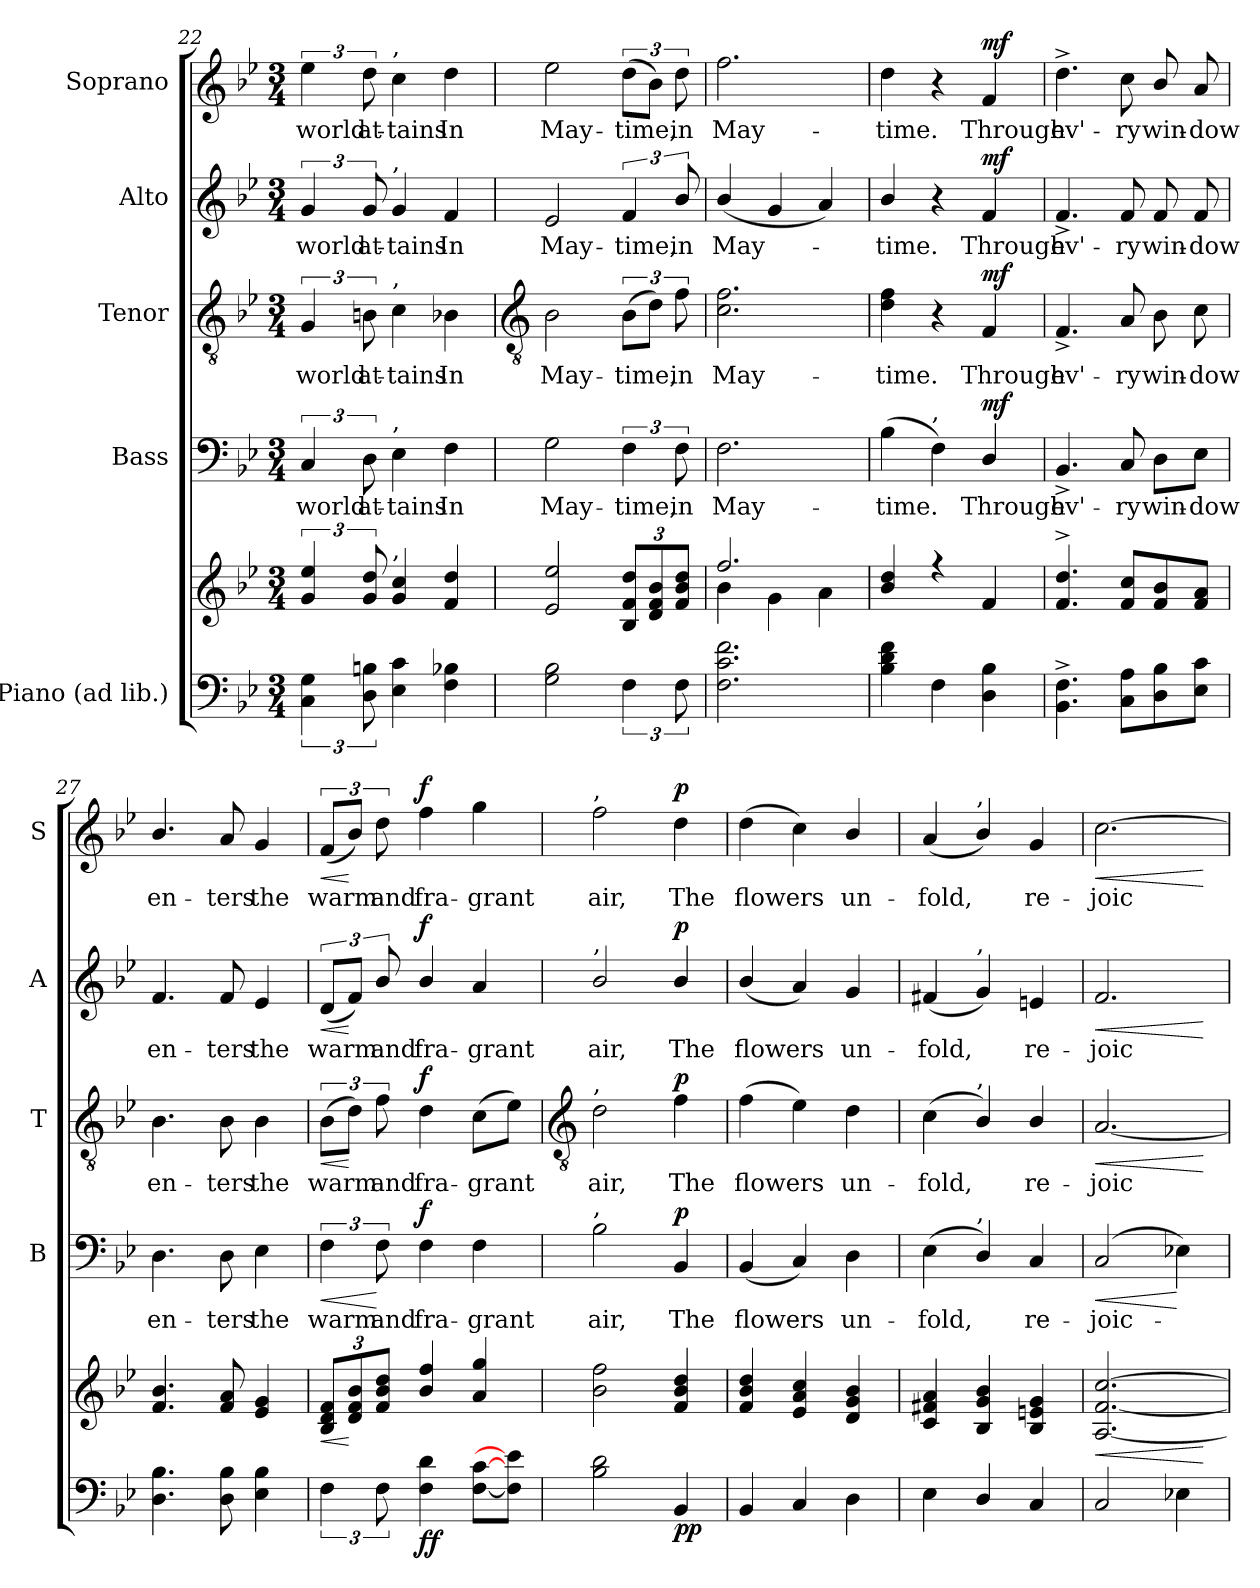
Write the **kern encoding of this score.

**kern	**kern	**dynam	**kern	**text	**dynam	**kern	**text	**dynam	**kern	**text	**dynam	**kern	**text	**dynam
*part5	*part5	*part5	*part4	*part4	*part4	*part3	*part3	*part3	*part2	*part2	*part2	*part1	*part1	*part1
*staff6	*staff5	*staff5/6	*staff4	*staff4	*staff4	*staff3	*staff3	*staff3	*staff2	*staff2	*staff2	*staff1	*staff1	*staff1
*I"Piano (ad lib.)	*	*	*I"Bass	*	*	*I"Tenor	*	*	*I"Alto	*	*	*I"Soprano	*	*
*	*	*	*I'B	*	*	*I'T	*	*	*I'A	*	*	*I'S	*	*
*clefF4	*clefG2	*	*clefF4	*	*	*clefGv2	*	*	*clefG2	*	*	*clefG2	*	*
*k[b-e-]	*k[b-e-]	*	*k[b-e-]	*	*	*k[b-e-]	*	*	*k[b-e-]	*	*	*k[b-e-]	*	*
*B-:	*B-:	*	*B-:	*	*	*B-:	*	*	*B-:	*	*	*B-:	*	*
*M3/4	*M3/4	*	*M3/4	*	*	*M3/4	*	*	*M3/4	*	*	*M3/4	*	*
=22	=22	=22	=22	=22	=22	=22	=22	=22	=22	=22	=22	=22	=22	=22
*	*^	*	*	*	*	*	*	*	*	*	*	*	*	*
!	!	!LO:N:vis=1	!	!	!LO:LY:b	!	!	!LO:LY:b	!	!	!LO:LY:b	!	!	!LO:LY:b	!
6C 6G	6g 6ee-	2.ryy	.	6C	world	.	6G	world	.	6g	world	.	6ee-	world	.
!	!	!	!	!	!LO:LY:b	!	!	!LO:LY:b	!	!	!LO:LY:b	!	!	!LO:LY:b	!
12D 12Bn	12g 12dd	.	.	12D	at-	.	12Bn	at-	.	12g	at-	.	12dd	at-	.
!	!	!	!	!	!	!	!	!	!	!	!	!	!LO:TX:a:t=,	!	!
!	!	!	!	!	!	!	!	!	!	!LO:TX:a:t=,	!	!	!	!	!
!	!	!	!	!	!	!	!LO:TX:a:t=,	!	!	!	!	!	!	!	!
!	!	!	!	!LO:TX:a:t=,	!	!	!	!	!	!	!	!	!	!	!
!	!LO:TX:a:t=,	!	!	!	!	!	!	!	!	!	!	!	!	!	!
!	!	!	!	!	!LO:LY:b	!	!	!LO:LY:b	!	!	!LO:LY:b	!	!	!LO:LY:b	!
4E- 4c	4g 4cc	.	.	4E-	-tains	.	4c	-tains	.	4g	-tains	.	4cc	-tains	.
!	!	!	!	!	!LO:LY:b	!	!	!LO:LY:b	!	!	!LO:LY:b	!	!	!LO:LY:b	!
4F 4B-X	4f 4dd	.	.	4F	In	.	4B-X	In	.	4f	In	.	4dd	In	.
!!LO:LB:g=z
=23	=23	=23	=23	=23	=23	=23	=23	=23	=23	=23	=23	=23	=23	=23	=23
*	*	*	*	*	*	*	*clefGv2	*	*	*	*	*	*	*	*
!	!	!LO:N:vis=1	!	!	!LO:LY:b	!	!	!LO:LY:b	!	!	!LO:LY:b	!	!	!LO:LY:b	!
2G 2B-	2e- 2ee-	2.ryy	.	2G	May-	.	2B-	May-	.	2e-	May-	.	2ee-	May-	.
!	!	!	!	!	!LO:LY:b	!	!	!LO:LY:b	!	!	!LO:LY:b	!	!	!LO:LY:b	!
6F	12B- 12f 12ddL	.	.	6F	-time,	.	(>12B-L	-time,	.	6f	-time,	.	(>12ddL	-time,	.
.	12d 12f 12b-	.	.	.	.	.	12dJ)	.	.	.	.	.	12b-J)	.	.
!	!	!	!	!	!LO:LY:b	!	!	!LO:LY:b	!	!	!LO:LY:b	!	!	!LO:LY:b	!
12F	12f 12b- 12ddJ	.	.	12F	in	.	12f	in	.	12b-/	in	.	12dd	in	.
=24	=24	=24	=24	=24	=24	=24	=24	=24	=24	=24	=24	=24	=24	=24	=24
!	!	!	!	!	!LO:LY:b	!	!	!LO:LY:b	!	!	!LO:LY:b	!	!	!LO:LY:b	!
2.F 2.c 2.f	2.ff/	4b-\	.	2.F	May-	.	2.c 2.f	May-	.	(<4b-/	May-	.	2.ff	May-	.
.	.	4g\	.	.	.	.	.	.	.	4g	.	.	.	.	.
.	.	4a\	.	.	.	.	.	.	.	4a)	.	.	.	.	.
=25	=25	=25	=25	=25	=25	=25	=25	=25	=25	=25	=25	=25	=25	=25	=25
!	!	!LO:N:vis=1	!	!	!LO:LY:b	!	!	!LO:LY:b	!	!	!LO:LY:b	!	!	!LO:LY:b	!
4B- 4d 4f	4b- 4dd	2.ryy	.	(>4B-	-time.	.	4d 4f	-time.	.	4b-/	time.	.	4dd	-time.	.
!	!	!	!	!LO:TX:a:t=,	!	!	!	!	!	!	!	!	!	!	!
4F	4r	.	.	4F)	.	.	4r	.	.	4r	.	.	4r	.	.
!	!	!	!LO:DY:b=2	!	!LO:LY:b	!	!	!LO:LY:b	!	!	!LO:LY:b	!	!	!LO:LY:b	!
!	!	!	!LO:DY:n=1:b	!	!	!LO:DY:b	!	!	!LO:DY:b	!	!	!LO:DY:b	!	!	!LO:DY:b
4D 4B-	4f	.	mf mf	4D/	Through	mf	4F	Through	mf	4f	Through	mf	4f	Through	mf
=26	=26	=26	=26	=26	=26	=26	=26	=26	=26	=26	=26	=26	=26	=26	=26
!	!	!LO:N:vis=1	!	!	!LO:LY:b	!	!	!LO:LY:b	!	!	!LO:LY:b	!	!	!LO:LY:b	!
4.BB-^ 4.F^	4.f^ 4.dd^	2.ryy	.	4.BB-^	ev'-	.	4.F^	ev'-	.	4.f^	ev'-	.	4.dd^	ev'-	.
!	!	!	!	!	!LO:LY:b	!	!	!LO:LY:b	!	!	!LO:LY:b	!	!	!LO:LY:b	!
8C 8AL	8f 8ccL	.	.	8C	-ry	.	8A	-ry	.	8f	-ry	.	8cc	-ry	.
!	!	!	!	!	!LO:LY:b	!	!	!LO:LY:b	!	!	!LO:LY:b	!	!	!LO:LY:b	!
8D 8B-	8f/ 8b-/	.	.	8D\L	win-	.	8B-	win-	.	8f	win-	.	8b-/	win-	.
!	!	!	!	!	!LO:LY:b	!	!	!LO:LY:b	!	!	!LO:LY:b	!	!	!LO:LY:b	!
8E- 8cJ	8f 8aJ	.	.	8E-\J	-dow	.	8c	-dow	.	8f	-dow	.	8a	-dow	.
=27	=27	=27	=27	=27	=27	=27	=27	=27	=27	=27	=27	=27	=27	=27	=27
!	!	!LO:N:vis=1	!	!	!LO:LY:b	!	!	!LO:LY:b	!	!	!LO:LY:b	!	!	!LO:LY:b	!
4.D 4.B-	4.f/ 4.b-/	2.ryy	.	4.D	en-	.	4.B-	en-	.	4.f	en-	.	4.b-/	en-	.
!	!	!	!	!	!LO:LY:b	!	!	!LO:LY:b	!	!	!LO:LY:b	!	!	!LO:LY:b	!
8D 8B-	8f 8a	.	.	8D	-ters	.	8B-	-ters	.	8f	-ters	.	8a	-ters	.
!	!	!	!	!	!LO:LY:b	!	!	!LO:LY:b	!	!	!LO:LY:b	!	!	!LO:LY:b	!
4E- 4B-	4e- 4g	.	.	4E-	the	.	4B-	the	.	4e-	the	.	4g	the	.
=28	=28	=28	=28	=28	=28	=28	=28	=28	=28	=28	=28	=28	=28	=28	=28
!	!	!LO:N:vis=1	!LO:HP:b	!	!LO:LY:b	!LO:HP:b	!	!LO:LY:b	!LO:HP:b	!	!LO:LY:b	!LO:HP:b	!	!LO:LY:b	!LO:HP:b
6F	12B- 12d 12fL	2.ryy	<	6F	warm	<	(>12B-L	warm	<	(<12dL	warm	<	(<12fL	warm	<
.	12d 12f 12b-	.	[	.	.	.	12dJ)	.	[	12fJ)	.	[	12b-J)	.	[
!	!	!	!	!	!LO:LY:b	!	!	!LO:LY:b	!	!	!LO:LY:b	!	!	!LO:LY:b	!
12F	12f 12b- 12ddJ	.	.	12F	and	[	12f	and	.	12b-/	and	.	12dd	and	.
!	!	!	!LO:DY:b=2	!	!LO:LY:b	!	!	!LO:LY:b	!	!	!LO:LY:b	!	!	!LO:LY:b	!
!	!	!	!LO:DY:n=1:b	!	!	!LO:DY:b	!	!	!LO:DY:b	!	!	!LO:DY:b	!	!	!LO:DY:b
4F 4d	4b- 4ff	.	f f	4F	fra-	f	4d	fra-	f	4b-/	fra-	f	4ff	fra-	f
!	!	!	!	!	!LO:LY:b	!	!	!LO:LY:b	!	!	!LO:LY:b	!	!	!LO:LY:b	!
[8F [8cL	4a 4gg	.	.	4F	-grant	.	(>8cL	-grant	.	4a	-grant	.	4gg	-grant	.
8F] 8e-]J	.	.	.	.	.	.	8e-J)	.	.	.	.	.	.	.	.
*	*v	*v	*	*	*	*	*	*	*	*	*	*	*	*	*
!!LO:LB:g=z
=29	=29	=29	=29	=29	=29	=29	=29	=29	=29	=29	=29	=29	=29	=29
*	*	*	*	*	*	*clefGv2	*	*	*	*	*	*	*	*
!	!	!	!	!	!	!	!	!	!	!	!	!LO:TX:a:t=,	!	!
!	!	!	!	!	!	!	!	!	!LO:TX:a:t=,	!	!	!	!	!
!	!	!	!	!	!	!LO:TX:a:t=,	!	!	!	!	!	!	!	!
!	!	!	!LO:TX:a:t=,	!	!	!	!	!	!	!	!	!	!	!
!	!	!	!	!LO:LY:b	!	!	!LO:LY:b	!	!	!LO:LY:b	!	!	!LO:LY:b	!
2B- 2d	2b- 2ff	.	2B-	air,	.	2d	air,	.	2b-/	air,	.	2ff	air,	.
!	!	!LO:DY:b=2	!	!LO:LY:b	!	!	!LO:LY:b	!	!	!LO:LY:b	!	!	!LO:LY:b	!
!	!	!LO:DY:n=1:b	!	!	!LO:DY:b	!	!	!LO:DY:b	!	!	!LO:DY:b	!	!	!LO:DY:b
4BB-	4f 4b- 4dd	p p	4BB-	The	p	4f	The	p	4b-/	The	p	4dd	The	p
=30	=30	=30	=30	=30	=30	=30	=30	=30	=30	=30	=30	=30	=30	=30
!	!	!	!	!LO:LY:b	!	!	!LO:LY:b	!	!	!LO:LY:b	!	!	!LO:LY:b	!
4BB-	4f 4b- 4dd	.	(<4BB-	flowers	.	(>4f	flowers	.	(<4b-/	flowers	.	(>4dd	flowers	.
4C	4e- 4a 4cc	.	4C)	.	.	4e-)	.	.	4a)	.	.	4cc)	.	.
!	!	!	!	!LO:LY:b	!	!	!LO:LY:b	!	!	!LO:LY:b	!	!	!LO:LY:b	!
4D	4d/ 4g/ 4b-/	.	4D	un-	.	4d	un-	.	4g	un-	.	4b-/	un-	.
=31	=31	=31	=31	=31	=31	=31	=31	=31	=31	=31	=31	=31	=31	=31
!	!	!	!	!LO:LY:b	!	!	!LO:LY:b	!	!	!LO:LY:b	!	!	!LO:LY:b	!
4E-	4c 4f#X 4a	.	(<4E-	-fold,	.	(<4c	-fold,	.	(<4f#X	-fold,	.	(<4a	-fold,	.
!	!	!	!	!	!	!	!	!	!	!	!	!LO:TX:a:t=,	!	!
!	!	!	!	!	!	!	!	!	!LO:TX:a:t=,	!	!	!	!	!
!	!	!	!	!	!	!LO:TX:a:t=,	!	!	!	!	!	!	!	!
!	!	!	!LO:TX:a:t=,	!	!	!	!	!	!	!	!	!	!	!
4D/	4B-/ 4g/ 4b-/	.	4D/)	.	.	4B-/)	.	.	4g)	.	.	4b-/)	.	.
!	!	!	!	!LO:LY:b	!	!	!LO:LY:b	!	!	!LO:LY:b	!	!	!LO:LY:b	!
4C	4B- 4en 4g	.	4C	re-	.	4B-/	re-	.	4en	re-	.	4g	re-	.
=32	=32	=32	=32	=32	=32	=32	=32	=32	=32	=32	=32	=32	=32	=32
!	!	!LO:HP:b	!	!LO:LY:b	!LO:HP:b	!	!LO:LY:b	!LO:HP:b	!	!LO:LY:b	!LO:HP:b	!	!LO:LY:b	!LO:HP:b
2C	[2.A [2.f [2.cc	<	(<2C	-joic-	<	[2.A	-joic-	<	2.f	-joic-	<	[2.cc	-joic-	<
4E-X	.	.	4E-X)	.	[	.	.	.	.	.	.	.	.	.
.	.	[	.	.	.	.	.	[	.	.	[	.	.	[
=	=	=	=	=	=	=	=	=	=	=	=	=	=	=
*-	*-	*-	*-	*-	*-	*-	*-	*-	*-	*-	*-	*-	*-	*-
